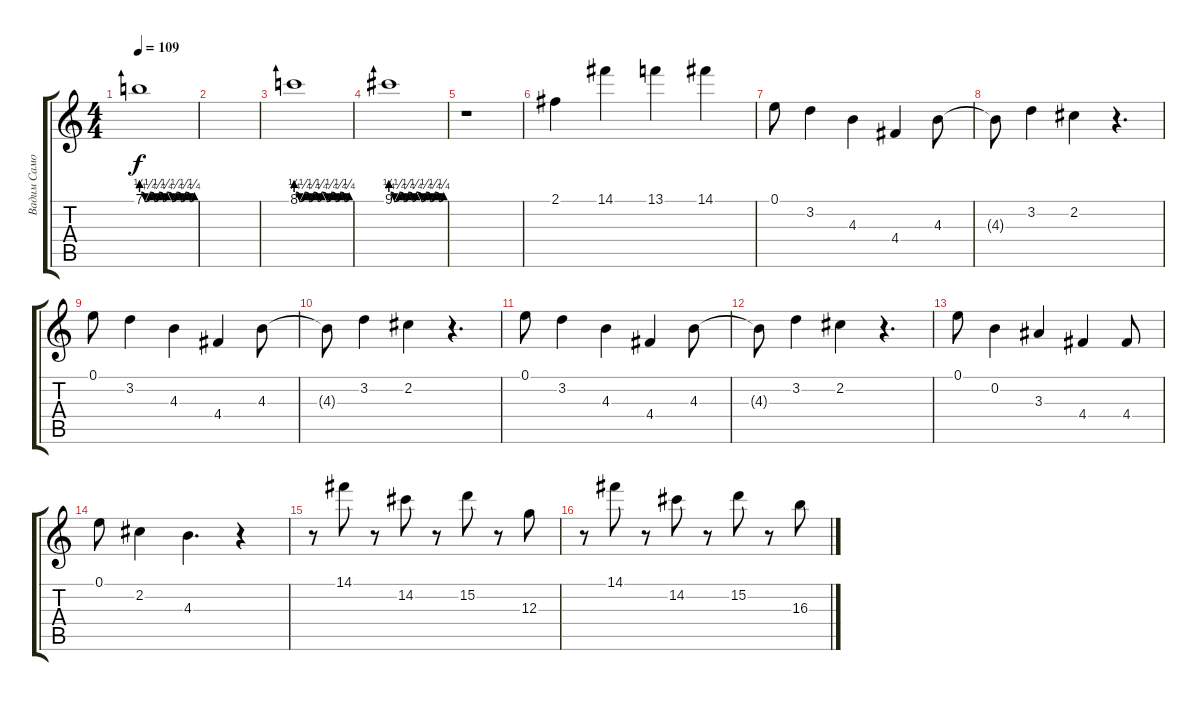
\track ("Вадим Самойлов" "Вадим Само") {instrument overdrivenguitar}
\staff {score tabs}
\tuning (E4 B3 G3 D3 A2 E2) {hide}
\ts (4 4)
\tempo 109
\clef g2
\ks c
7.1{be (custom 0 1 4 0 10 1 15 0 20 1 25 0 29 1 35 0 40 1 45 0 50 1 55 0 60 1)}.1{dy f} |
|
8.1{be (custom 0 1 4 0 10 1 15 0 20 1 25 0 29 1 35 0 40 1 45 0 50 1 55 0 60 1)}.1 |
9.1{be (custom 0 1 4 0 10 1 15 0 20 1 25 0 29 1 35 0 40 1 45 0 50 1 55 0 60 1)}.1 |
r.1 |
2.1.4 14.1.4 13.1.4 14.1.4 |
0.1.8 3.2.4 4.3.4 4.4.4 4.3.8 |
4.3{t}.8 3.2.4 2.2.4 r.4{d} |
0.1.8 3.2.4 4.3.4 4.4.4 4.3.8 |
4.3{t}.8 3.2.4 2.2.4 r.4{d} |
0.1.8 3.2.4 4.3.4 4.4.4 4.3.8 |
4.3{t}.8 3.2.4 2.2.4 r.4{d} |
0.1.8 0.2.4 3.3.4 4.4.4 4.4.8 |
0.1.8 2.2.4 4.3.4{d} r.4 |
r.8 14.1.8 r.8 14.2.8 r.8 15.2.8 r.8 12.3.8 |
r.8 14.1.8 r.8 14.2.8 r.8 15.2.8 r.8 16.3.8
